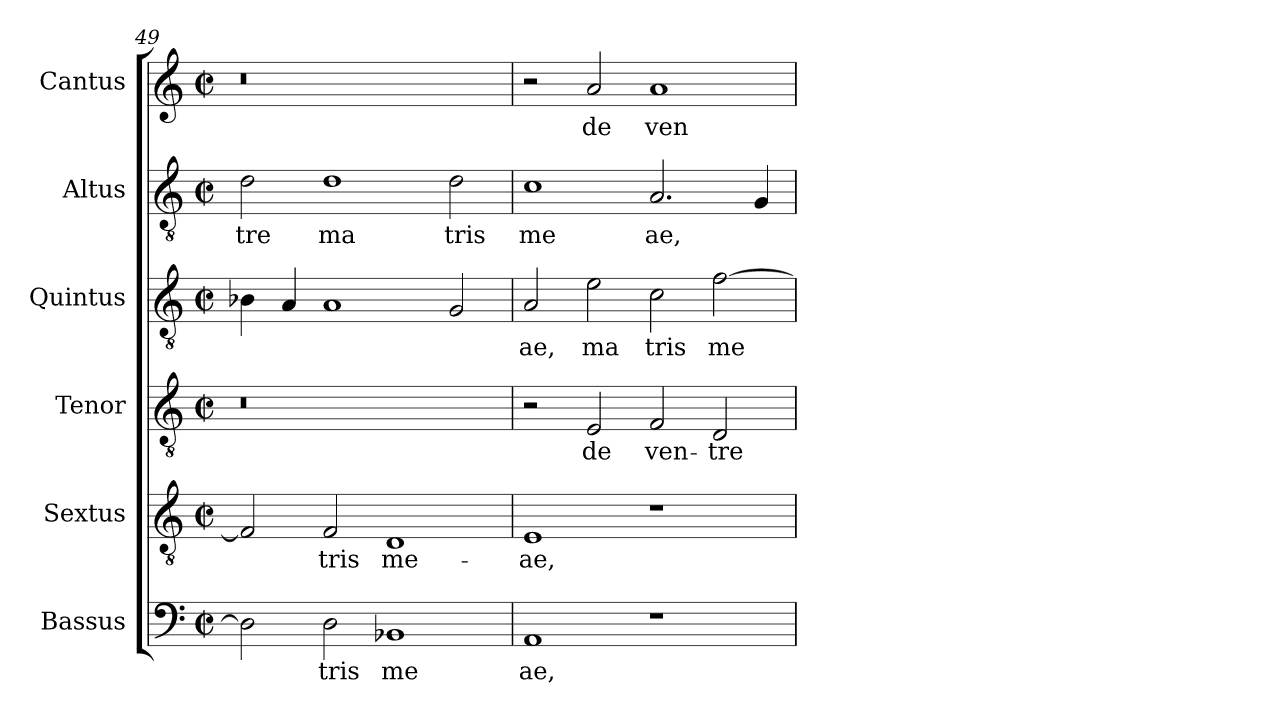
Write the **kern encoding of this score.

**kern	**text	**kern	**text	**kern	**text	**kern	**text	**kern	**text	**kern	**text
*part6	*part6	*part5	*part5	*part4	*part4	*part3	*part3	*part2	*part2	*part1	*part1
*staff6	*staff6	*staff5	*staff5	*staff4	*staff4	*staff3	*staff3	*staff2	*staff2	*staff1	*staff1
*I"Bassus	*	*I"Sextus	*	*I"Tenor	*	*I"Quintus	*	*I"Altus	*	*I"Cantus	*
!!LO:LB:g=z
*clefF4	*	*clefGv2	*	*clefGv2	*	*clefGv2	*	*clefGv2	*	*clefG2	*
*M2/2	*	*M2/2	*	*M2/2	*	*M2/2	*	*M2/2	*	*M2/2	*
*met(c|)	*	*met(c|)	*	*met(c|)	*	*met(c|)	*	*met(c|)	*	*met(c|)	*
=49	=49	=49	=49	=49	=49	=49	=49	=49	=49	=49	=49
!	!	!	!	!	!	!	!	!	!LO:LY:b:cj	!	!
2D\]	.	2F/]	.	0r	.	4B-X\	.	2d\	-tre	0r	.
.	.	.	.	.	.	4A/	.	.	.	.	.
!	!LO:LY:b:cj	!	!LO:LY:b:cj	!	!	!	!	!	!LO:LY:b:cj	!	!
2D\	tris	2F/	-tris	.	.	1A	.	1d	ma	.	.
!	!LO:LY:b:cj	!	!LO:LY:b:cj	!	!	!	!	!	!	!	!
1BB-X	me	1D	me-	.	.	.	.	.	.	.	.
!	!	!	!	!	!	!	!	!	!LO:LY:b:cj	!	!
.	.	.	.	.	.	2G/	.	2d\	tris	.	.
=50	=50	=50	=50	=50	=50	=50	=50	=50	=50	=50	=50
!	!LO:LY:b:cj	!	!LO:LY:b:cj	!	!	!	!LO:LY:b:cj	!	!LO:LY:b:cj	!	!
1AA	ae,	1E	-ae,	2r	.	2A/	ae,	1c	me	2r	.
!	!	!	!	!	!LO:LY:b:cj	!	!LO:LY:b:cj	!	!	!	!LO:LY:b:cj
.	.	.	.	2E/	de	2e\	ma	.	.	2a/	de
!	!	!	!	!	!LO:LY:b:cj	!	!LO:LY:b:cj	!	!LO:LY:b	!	!LO:LY:b:cj
1r	.	1r	.	2F/	ven-	2c\	tris	2.A/	ae,	1a	ven-
!	!	!	!	!	!LO:LY:b:cj	!	!LO:LY:b	!	!	!	!
.	.	.	.	2D/	-tre	[>2f\	me	.	.	.	.
.	.	.	.	.	.	.	.	4G/	.	.	.
=	=	=	=	=	=	=	=	=	=	=	=
*-	*-	*-	*-	*-	*-	*-	*-	*-	*-	*-	*-
